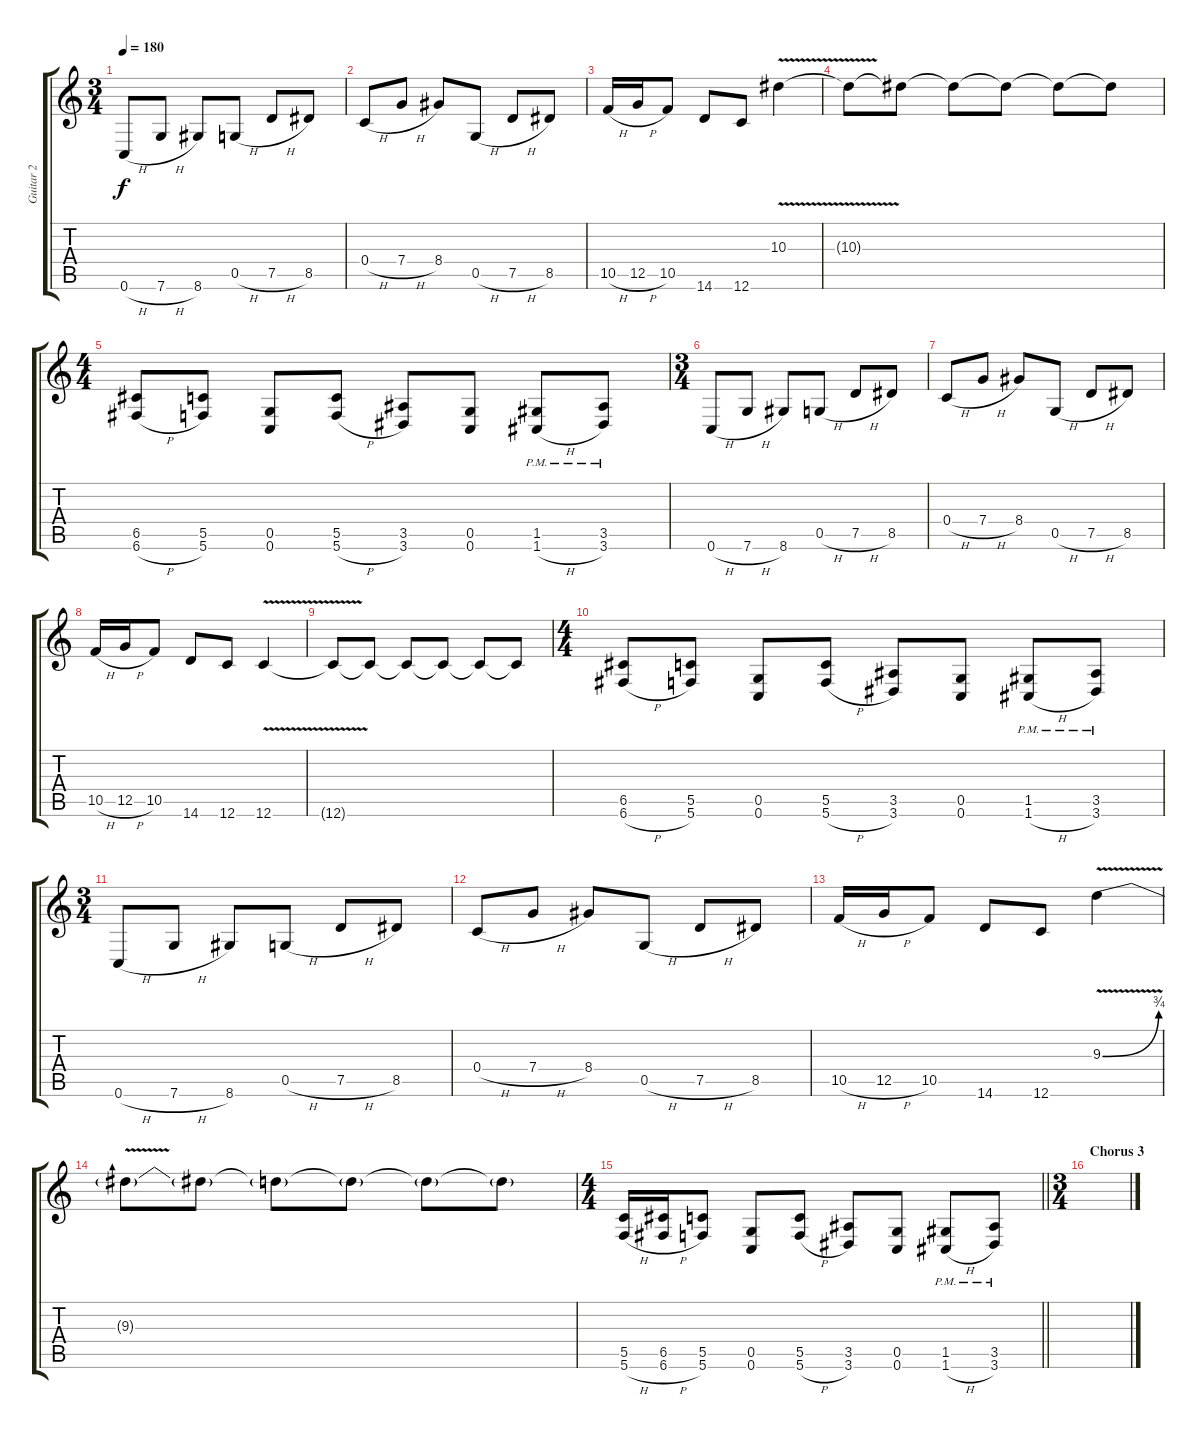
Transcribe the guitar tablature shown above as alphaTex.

\track ("Guitar 2" "Guitar 2") {instrument distortionguitar}
\staff {score tabs}
\tuning (D4 A3 F3 C3 G2 C2) {hide}
\ts (3 4)
\tempo 180
\clef g2
\ks c
0.6{h}.8{dy f} 7.6{h}.8 8.6.8 0.5{h}.8 7.5{h}.8 8.5.8 |
0.4{h}.8 7.4{h}.8 8.4.8 0.5{h}.8 7.5{h}.8 8.5.8 |
10.5{h}.16 12.5{h}.16 10.5.8 14.6.8 12.6.8 10.3{v}.4 |
10.3{t}.8 10.3{t}.8 10.3{t}.8 10.3{t}.8 10.3{t}.8 10.3{t}.8 |
\ts (4 4)
(6.5 6.6{h}).8 (5.5 5.6).8 (0.5 0.6).8 (5.5 5.6{h}).8 (3.5 3.6).8 (0.5 0.6).8 (1.5{pm} 1.6{h pm}).8 (3.5{pm} 3.6{pm}).8 |
\ts (3 4)
0.6{h}.8 7.6{h}.8 8.6.8 0.5{h}.8 7.5{h}.8 8.5.8 |
0.4{h}.8 7.4{h}.8 8.4.8 0.5{h}.8 7.5{h}.8 8.5.8 |
10.5{h}.16 12.5{h}.16 10.5.8 14.6.8 12.6.8 12.6{v}.4 |
12.6{t}.8 12.6{t}.8 12.6{t}.8 12.6{t}.8 12.6{t}.8 12.6{t}.8 |
\ts (4 4)
(6.5 6.6{h}).8 (5.5 5.6).8 (0.5 0.6).8 (5.5 5.6{h}).8 (3.5 3.6).8 (0.5 0.6).8 (1.5{pm} 1.6{h pm}).8 (3.5{pm} 3.6{pm}).8 |
\ts (3 4)
0.6{h}.8 7.6{h}.8 8.6.8 0.5{h}.8 7.5{h}.8 8.5.8 |
0.4{h}.8 7.4{h}.8 8.4.8 0.5{h}.8 7.5{h}.8 8.5.8 |
10.5{h}.16 12.5{h}.16 10.5.8 14.6.8 12.6.8 9.3{be (bend 0 0 60 3) v}.4 |
9.3{t}.8 9.3{t}.8 9.3{t}.8 9.3{t}.8 9.3{t}.8 9.3{t}.8 |
\ts (4 4)
\barLineRight lightlight
(5.5 5.6{h}).16 (6.5 6.6{h}).16 (5.5 5.6).8 (0.5 0.6).8 (5.5 5.6{h}).8 (3.5 3.6).8 (0.5 0.6).8 (1.5{pm} 1.6{h pm}).8 (3.5{pm} 3.6{pm}).8 |
\ts (3 4)
\section ("" "Chorus 3")
